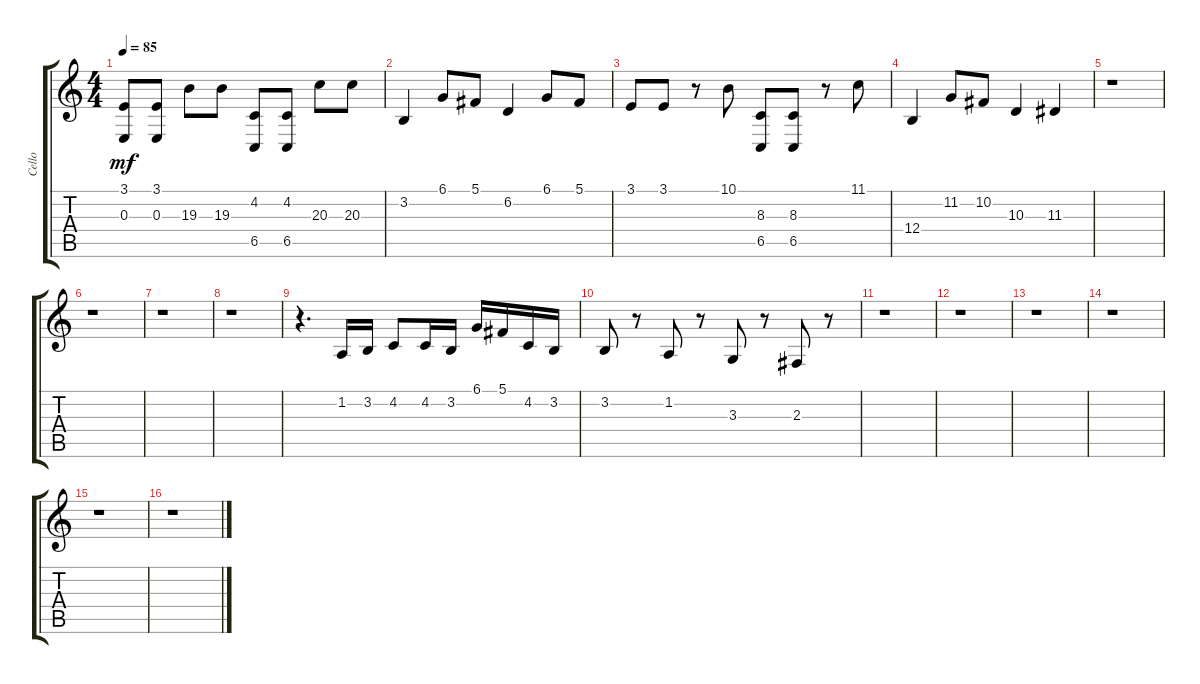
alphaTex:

\track ("Cello" "Cello") {instrument cello}
\staff {score tabs}
\tuning (Db4 Ab3 E3 B2 Gb2 B1) {hide}
\ts (4 4)
\tempo 85
\clef g2
\ks c
(3.1 0.3).8{dy mf} (3.1 0.3).8 19.3.8 19.3.8 (4.2 6.5).8 (4.2 6.5).8 20.3.8 20.3.8 |
3.2.4 6.1.8 5.1.8 6.2.4 6.1.8 5.1.8 |
3.1.8 3.1.8 r.8 10.1.8 (8.3 6.5).8 (8.3 6.5).8 r.8 11.1.8 |
12.4.4 11.2.8 10.2.8 10.3.4 11.3.4 |
r.1 |
r.1 |
r.1 |
r.1 |
r.4{d} 1.2.16 3.2.16 4.2.8 4.2.16 3.2.16 6.1.16 5.1.16 4.2.16 3.2.16 |
3.2.8 r.8 1.2.8 r.8 3.3.8 r.8 2.3.8 r.8 |
r.1 |
r.1 |
r.1 |
r.1 |
r.1 |
r.1
